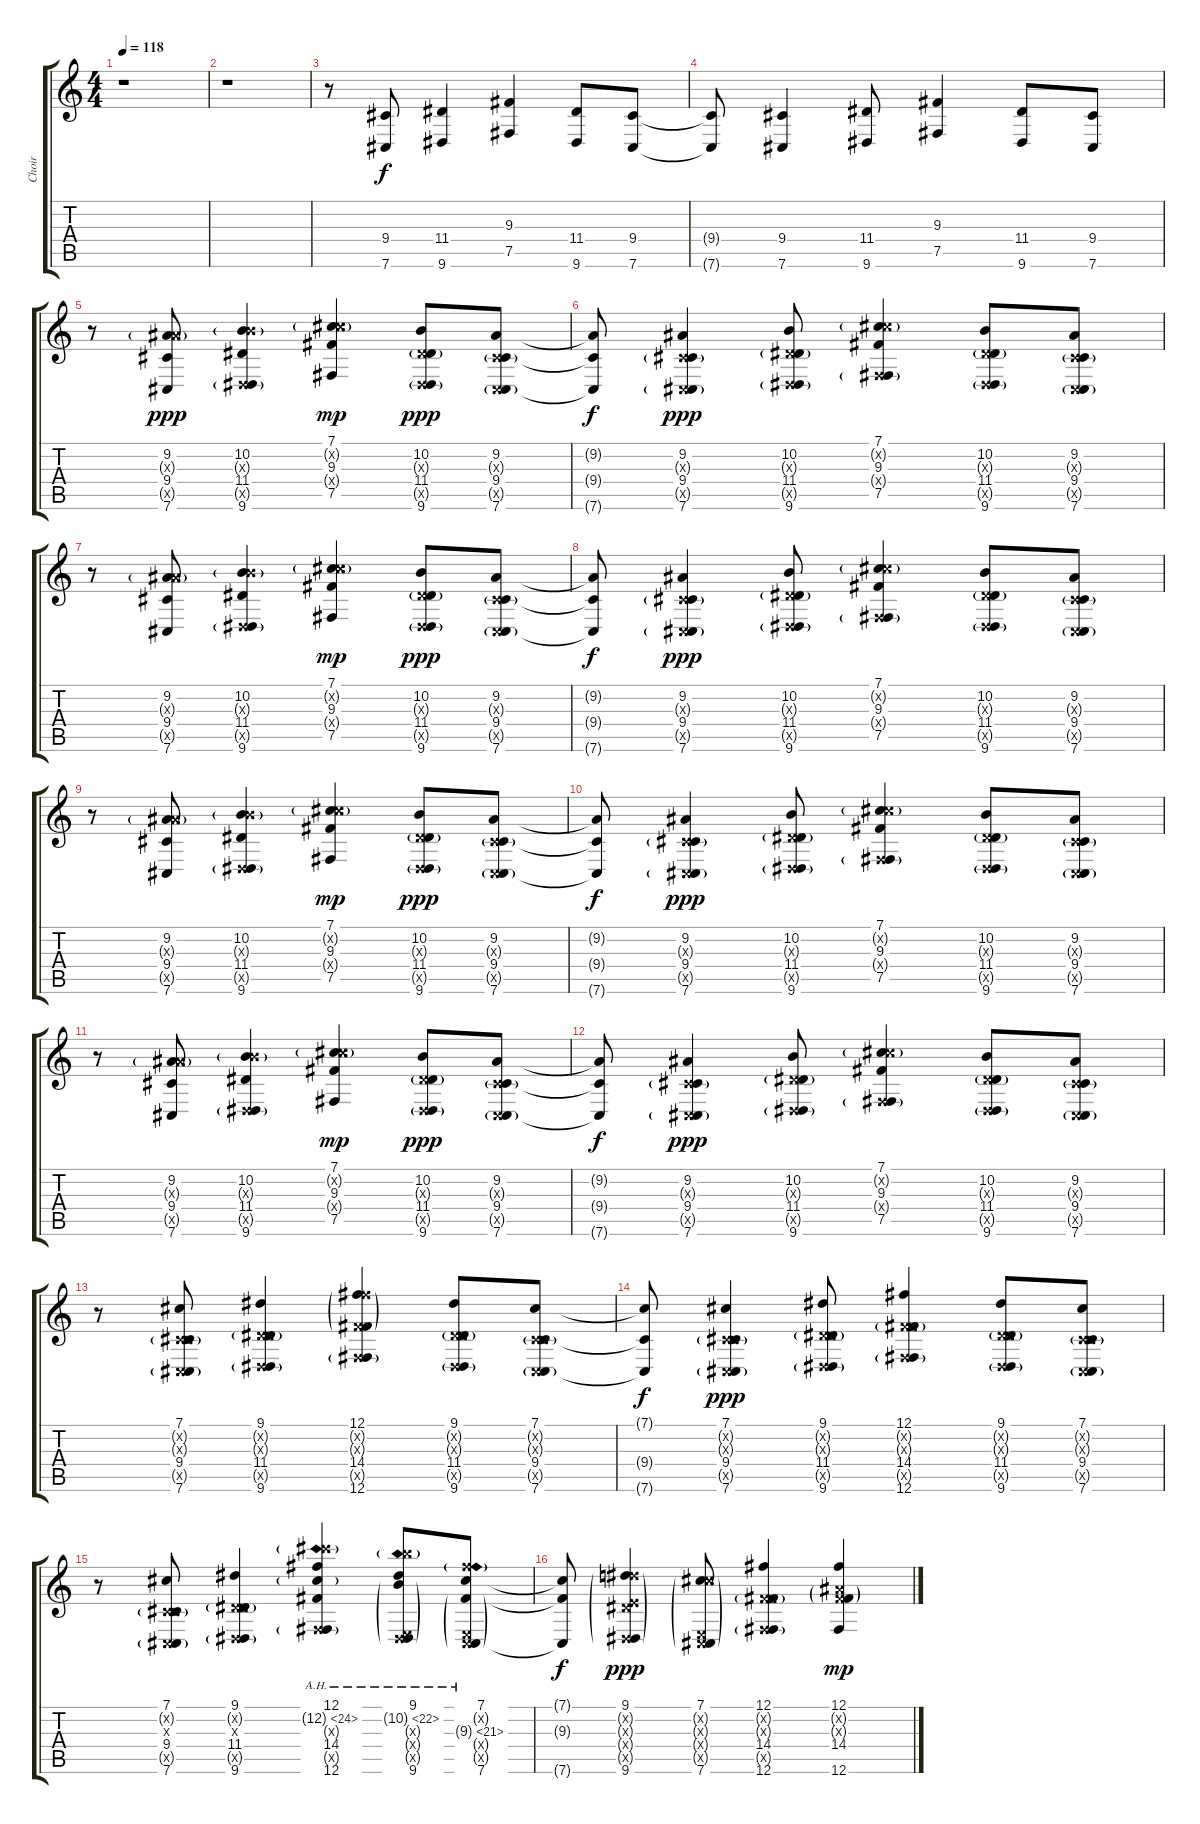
\track ("Choir" "Choir") {instrument choiraahs}
\staff {score tabs}
\tuning (Gb4 Db4 A3 E3 B2 Gb2) {hide}
\ts (4 4)
\tempo 118
\clef g2
\ks c
r.1{dy f} |
r.1 |
r.8 (9.4 7.6).8 (11.4 9.6).4 (9.3 7.5).4 (11.4 9.6).8 (9.4 7.6).8 |
(9.4{t} 7.6{t}).8 (9.4 7.6).4 (11.4 9.6).8 (9.3 7.5).4 (11.4 9.6).8 (9.4 7.6).8 |
r.8 (9.2 13.3{g x} 9.4 23.5{g x} 7.6).8{dy ppp} (10.2 14.3{g x} 11.4 4.5{g x} 9.6).4 (7.1 12.2{g x} 9.3 21.4{g x} 7.5).4{dy mp} (10.2 6.3{g x} 11.4 4.5{g x} 9.6).8{dy ppp} (9.2 4.3{g x} 9.4 2.5{g x} 7.6).8 |
(9.2{t} 9.4{t} 7.6{t}).8{dy f} (9.2 4.3{g x} 9.4 2.5{g x} 7.6).4{dy ppp} (10.2 6.3{g x} 11.4 4.5{g x} 9.6).8 (7.1 12.2{g x} 9.3 2.4{g x} 7.5).4 (10.2 6.3{g x} 11.4 4.5{g x} 9.6).8 (9.2 4.3{g x} 9.4 2.5{g x} 7.6).8 |
r.8 (9.2 13.3{g x} 9.4 23.5{g x} 7.6).8 (10.2 14.3{g x} 11.4 4.5{g x} 9.6).4 (7.1 12.2{g x} 9.3 21.4{g x} 7.5).4{dy mp} (10.2 6.3{g x} 11.4 4.5{g x} 9.6).8{dy ppp} (9.2 4.3{g x} 9.4 2.5{g x} 7.6).8 |
(9.2{t} 9.4{t} 7.6{t}).8{dy f} (9.2 4.3{g x} 9.4 2.5{g x} 7.6).4{dy ppp} (10.2 6.3{g x} 11.4 4.5{g x} 9.6).8 (7.1 12.2{g x} 9.3 2.4{g x} 7.5).4 (10.2 6.3{g x} 11.4 4.5{g x} 9.6).8 (9.2 4.3{g x} 9.4 2.5{g x} 7.6).8 |
r.8 (9.2 13.3{g x} 9.4 23.5{g x} 7.6).8 (10.2 14.3{g x} 11.4 4.5{g x} 9.6).4 (7.1 12.2{g x} 9.3 21.4{g x} 7.5).4{dy mp} (10.2 6.3{g x} 11.4 4.5{g x} 9.6).8{dy ppp} (9.2 4.3{g x} 9.4 2.5{g x} 7.6).8 |
(9.2{t} 9.4{t} 7.6{t}).8{dy f} (9.2 4.3{g x} 9.4 2.5{g x} 7.6).4{dy ppp} (10.2 6.3{g x} 11.4 4.5{g x} 9.6).8 (7.1 12.2{g x} 9.3 2.4{g x} 7.5).4 (10.2 6.3{g x} 11.4 4.5{g x} 9.6).8 (9.2 4.3{g x} 9.4 2.5{g x} 7.6).8 |
r.8 (9.2 13.3{g x} 9.4 23.5{g x} 7.6).8 (10.2 14.3{g x} 11.4 4.5{g x} 9.6).4 (7.1 12.2{g x} 9.3 21.4{g x} 7.5).4{dy mp} (10.2 6.3{g x} 11.4 4.5{g x} 9.6).8{dy ppp} (9.2 4.3{g x} 9.4 2.5{g x} 7.6).8 |
(9.2{t} 9.4{t} 7.6{t}).8{dy f} (9.2 4.3{g x} 9.4 2.5{g x} 7.6).4{dy ppp} (10.2 6.3{g x} 11.4 4.5{g x} 9.6).8 (7.1 12.2{g x} 9.3 2.4{g x} 7.5).4 (10.2 6.3{g x} 11.4 4.5{g x} 9.6).8 (9.2 4.3{g x} 9.4 2.5{g x} 7.6).8 |
r.8 (7.1 0.2{g x} 4.3{g x} 9.4 2.5{g x} 7.6).8 (9.1 2.2{g x} 6.3{g x} 11.4 4.5{g x} 9.6).4 (12.1 17.2{g x} 9.3{g x} 14.4 7.5{g x} 12.6).4 (9.1 2.2{g x} 6.3{g x} 11.4 4.5{g x} 9.6).8 (7.1 0.2{g x} 4.3{g x} 9.4 2.5{g x} 7.6).8 |
(7.1{t} 9.4{t} 7.6{t}).8{dy f} (7.1 0.2{g x} 4.3{g x} 9.4 2.5{g x} 7.6).4{dy ppp} (9.1 2.2{g x} 6.3{g x} 11.4 4.5{g x} 9.6).8 (12.1 5.2{g x} 9.3{g x} 14.4 7.5{g x} 12.6).4 (9.1 2.2{g x} 6.3{g x} 11.4 4.5{g x} 9.6).8 (7.1 0.2{g x} 4.3{g x} 9.4 2.5{g x} 7.6).8 |
r.8 (7.1 0.2{g x} 4.3{x} 9.4 2.5{g x} 7.6).8 (9.1 2.2{g x} 6.3{x} 11.4 4.5{g x} 9.6).4 (12.1 12.2{ah 12 g} 28.3{g x} 14.4 7.5{g x} 12.6).4 (9.1 10.2{ah 12 g} 26.3{g x} 0.4{g x} 4.5{g x} 9.6).8 (7.1 17.2{g x} 9.3{ah 12 g} 0.4{g x} 2.5{g x} 7.6).8 |
(7.1{t} 9.3{t} 7.6{t}).8{dy f} (9.1 13.2{g x} 7.3{g x} 11.4{g x} 4.5{g x} 9.6).4{dy ppp} (7.1 12.2{g x} 16.3{g x} 0.4{g x} 2.5{g x} 7.6).8 (12.1 5.2{g x} 9.3{g x} 14.4 7.5{g x} 12.6).4 (12.1 5.2{g x} 13.3{g x} 14.4 12.6).4{dy mp}
